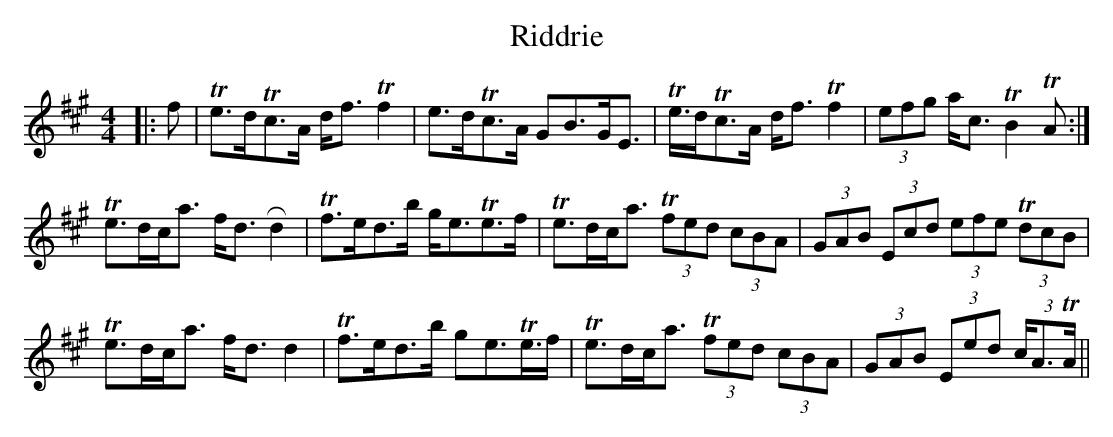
X:1
T: Riddrie
M: 4/4
L: 1/8
K: Amaj
|:f|!trill!e>d!trill!c>A d<f !trill!f2|e>d!trill!c>A GB>GE>|!trill!e>d!trill!c>A d<f !trill!f2|(3efg a<c !trill!B2 !trill!A:|
!trill!e>dc<a f<d!roll!d2|!trill!f>ed>b g<e!trill!e>f|!trill!e>dc<a (3!trill!fed (3cBA|(3GAB (3Ecd (3efe (3!trill!dcB|
!trill!e>dc<a f<dd2|!trill!f>ed>b ge>!trill!e>f|!trill!e>dc<a (3!trill!fed (3cBA|(3GAB (3Eed (3c1/2A>!trill!A||
